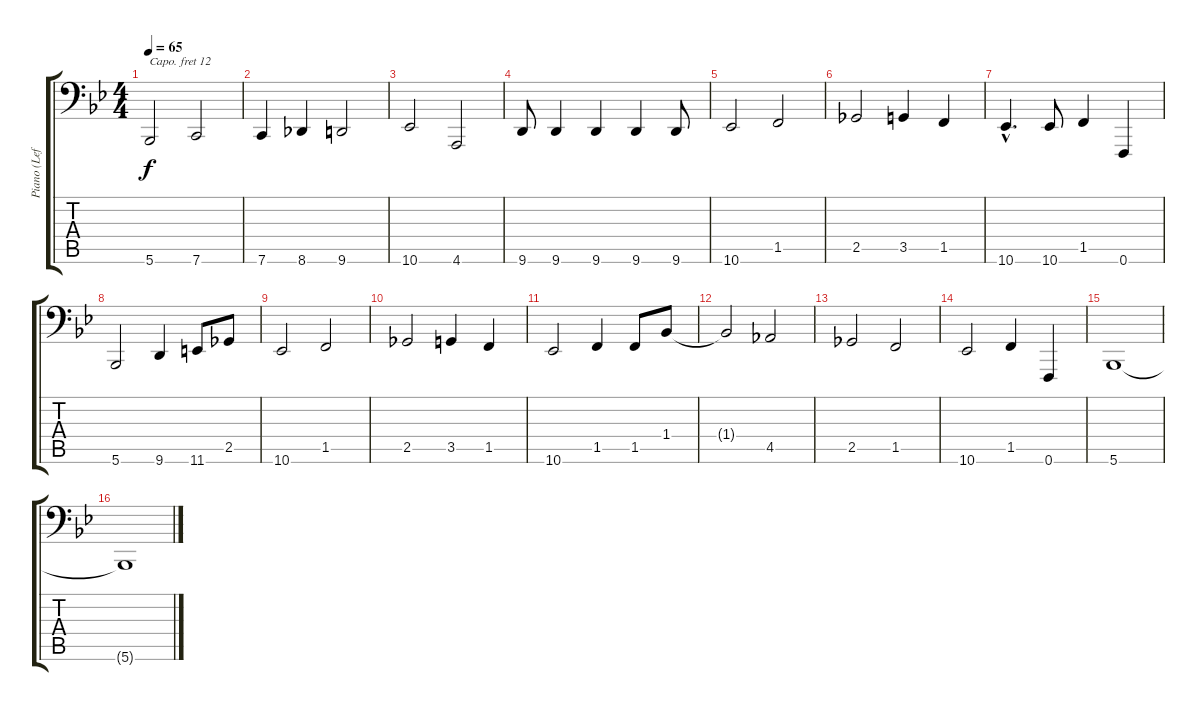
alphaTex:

\track ("Piano (Left Hand)" "Piano (Lef") {instrument brightacousticpiano}
\staff {score tabs}
\capo 12
\tuning (C3 G2 D2 A1 E1 F0) {hide}
\ts (4 4)
\tempo 65
\clef f4
\ks bb
5.6.2{dy f} 7.6.2 |
7.6.4 8.6.4 9.6.2 |
10.6.2 4.6.2 |
9.6.8 9.6.4 9.6.4 9.6.4 9.6.8 |
10.6.2 1.5.2 |
2.5.2 3.5.4 1.5.4 |
10.6{hac}.4{d} 10.6.8 1.5.4 0.6.4 |
5.6.2 9.6.4 11.6.8 2.5.8 |
10.6.2 1.5.2 |
2.5.2 3.5.4 1.5.4 |
10.6.2 1.5.4 1.5.8 1.4.8 |
1.4{t}.2 4.5.2 |
2.5.2 1.5.2 |
10.6.2 1.5.4 0.6.4 |
5.6.1 |
5.6{t}.1
